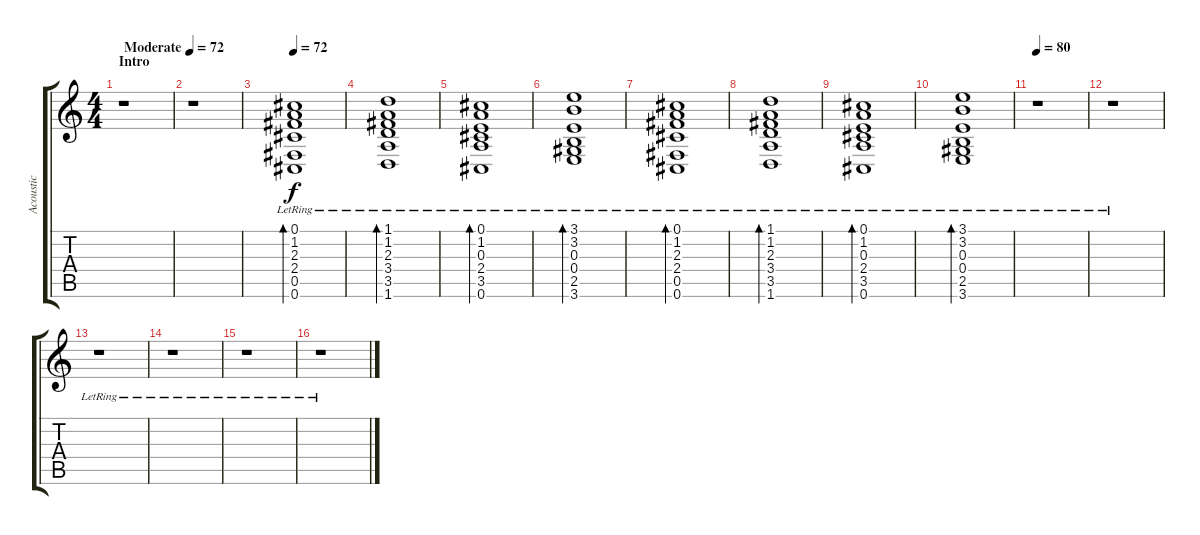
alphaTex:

\track ("Acoustic" "Acoustic") {instrument acousticguitarsteel}
\staff {score tabs}
\tuning (Db4 Ab3 E3 B2 Gb2 Db2) {hide}
\ts (4 4)
\section ("" "Intro")
\tempo (72 "Moderate")
\tempo 124
\tempo (72 "Moderate")
\clef g2
\ks c
r.1{dy f instrument acousticguitarsteel} |
r.1 |
\tempo 72
(0.1{lr} 1.2{lr} 2.3{lr} 2.4{lr} 0.5{lr} 0.6{lr}).1{bd 60} |
(1.1{lr} 1.2{lr} 2.3{lr} 3.4{lr} 3.5{lr} 1.6{lr}).1{bd 60} |
(0.1{lr} 1.2{lr} 0.3{lr} 2.4{lr} 3.5{lr} 0.6{lr}).1{bd 60} |
(3.1{lr} 3.2{lr} 0.3{lr} 0.4{lr} 2.5{lr} 3.6{lr}).1{bd 60} |
(0.1{lr} 1.2{lr} 2.3{lr} 2.4{lr} 0.5{lr} 0.6{lr}).1{bd 60} |
(1.1{lr} 1.2{lr} 2.3{lr} 3.4{lr} 3.5{lr} 1.6{lr}).1{bd 60} |
(0.1{lr} 1.2{lr} 0.3{lr} 2.4{lr} 3.5{lr} 0.6{lr}).1{bd 60} |
(3.1{lr} 3.2{lr} 0.3{lr} 0.4{lr} 2.5{lr} 3.6{lr}).1{bd 60} |
\tempo 80
r.1 |
r.1 |
r.1 |
r.1 |
r.1 |
r.1
